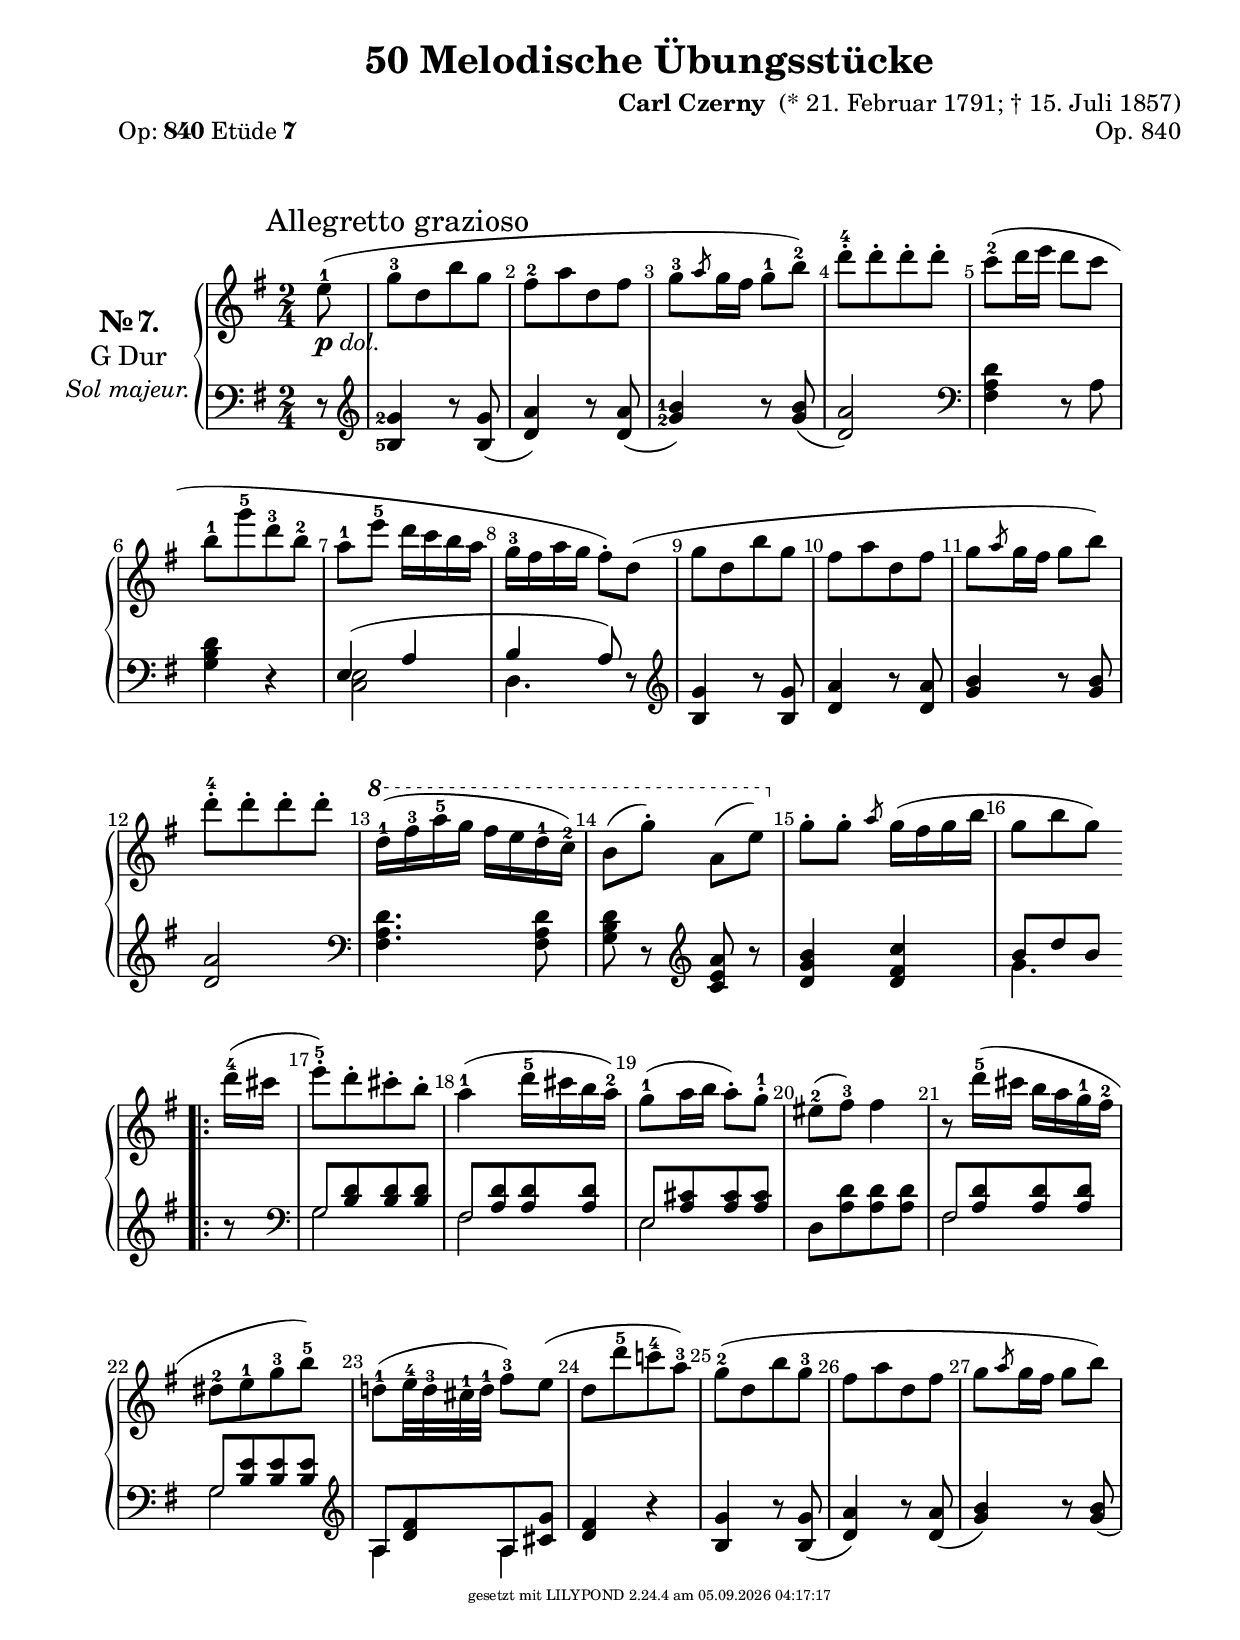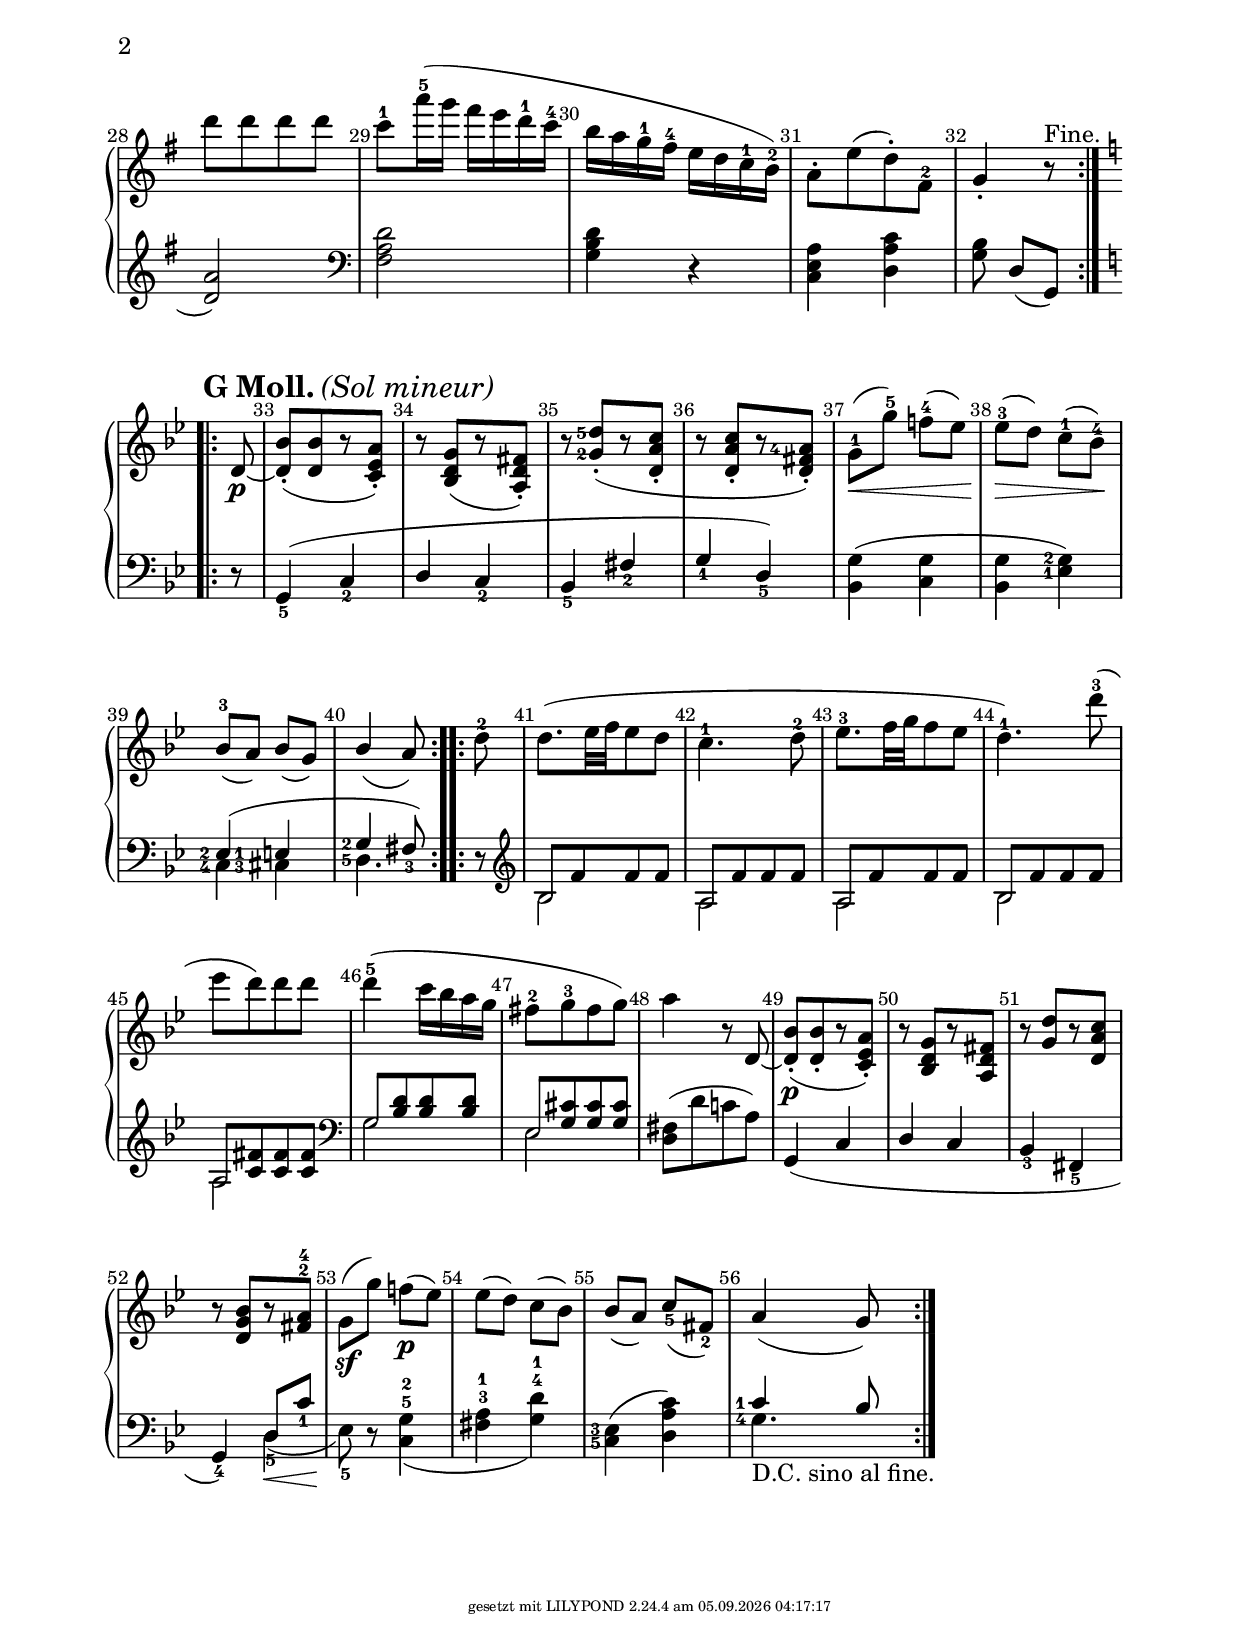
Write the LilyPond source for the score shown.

\version "2.19.37"

\language "deutsch"

\include "Papier+Layout.ly"
%% wenn erforderlich linken Abstand ändern
\paper {
  %% hier für den Fall, dass Änderungen erforderlich sind
  %left-margin = #15
  %top-margin = #20
  %system-system-spacing.basic-distance = #8
  %min-systems-per-page = #6
}
#(set-global-staff-size 21)
\header {
  composer            =       \markup { \bold "Carl Czerny" " (* 21. Februar 1791; † 15. Juli 1857)" }
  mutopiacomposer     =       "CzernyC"

  title               =       "50 Melodische Übungsstücke"
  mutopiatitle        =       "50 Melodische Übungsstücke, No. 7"

  opus                =       "Op. 840"
  piece               =       \markup { "Op:" \number \tiny 840 "Etüde" \number \tiny 7 }
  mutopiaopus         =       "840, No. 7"

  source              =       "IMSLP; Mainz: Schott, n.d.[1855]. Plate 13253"
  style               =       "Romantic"
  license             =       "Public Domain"
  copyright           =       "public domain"
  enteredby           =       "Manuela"
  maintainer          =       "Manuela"
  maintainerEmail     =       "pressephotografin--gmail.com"
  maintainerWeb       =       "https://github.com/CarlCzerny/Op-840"
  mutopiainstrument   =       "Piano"
}

RH= \relative c'' {
  \time 2/4
  \key g \major \partial 8
  \set Staff.explicitKeySignatureVisibility = #end-of-line-invisible
  \set Timing.beamExceptions = #'()
  \set Timing.baseMoment = #(ly:make-moment 1/8)
  \set Staff.beatStructure = #'(4)  %% abhängig vom Takt
  \set fingeringOrientations = #'(left)     %% für Akkorde!
  \override Fingering.direction = #UP      %% für Einzelnoten!
  \override Fingering.padding = #0.2
  \override Fingering.staff-padding = #'()
  \override Fingering.avoid-slur = #'inside
  \override Slur.direction = #UP
  \mark \markup "Allegretto grazioso"
  e8-1-\markup { \dynamic p \italic dol. } (
  %\once \override Voice.Slur #'positions = #'(2.8 . 0.6)
  g-3 d h' g fis-2 a d, fis
  \set Staff.beatStructure = #'(2 2)
  g-3 \slashedGrace a8 g16 fis g8-1 h-2 )
  d-4-.[ d-. d-. d-.]
  c-2 ( d16 e d8 c h-1[ g'-5 d-3 h-2]
  a-1 e'-5 d16 c h a g-3 fis a g fis8-. ) d (
  \set Staff.beatStructure = #'(4)
  g d h' g fis a d, fis
  \set Staff.beatStructure = #'(2 2)
  g \slashedGrace a8 g16 fis g8 h )
  d-4-.[ d-. d-. d-.]
  \ottava #1
  d16-1 ( fis-3 a-5 g fis e d-1 c-2 )
  h8 ( g'-. ) a, ( e' ) \ottava #0
  g,-. g-. \slashedGrace a8 g16 ( fis g h
  g8[ h g] )
  \bar ".|:" \break
  d'16-4 ( cis e8-5-.[ ) d-. cis-. h-.]
  a4-1 ( d16-5 cis h a-2 )
  g8-1 ( a16 h a8-. ) g-1-.
  eis-2 ( fis-3 ) fis4
  r8 d'16-5 ( cis h a g-1 fis-2
  \set Staff.beatStructure = #'(4)
  dis8-2 e-1 g-3 h-5 )
  \set Staff.beatStructure = #'(2 2)
  d,!-1 ( e32-4 d-3 cis-1 d-1 fis8-3 ) e(
  \set Staff.beatStructure = #'(4)
  d d'-5 c!-4 a-3 )
  g-2 ( d h' g-3 fis a d, fis
  \set Staff.beatStructure = #'(2 2)
  g  \slashedGrace a8 g16 fis g8 h )
  d[ d d d] c-1 a'16-5 ( g fis e d-1 c-4
  h a g-1 fis-4 e d c-1 h-2 )
  a8-.[ e' ( d-. ) fis,-2] g4-. r8^\markup "Fine."
  \bar ":..:" \break
  %\autoBeamOff f,,8_\markup { \italic \small "cresc." }  f8 f8 f8 \autoBeamOn
  \mark \markup { \bold "G Moll." \italic "(Sol mineur)" }
  \key b \major
  d8~\p < d b' >-.[_( q r < c es a >-.] )
  r < b d g >[_( r < a d fis >-.] )
  r < g'-2 d'-5 >-._( [ r < d a' c >-. ] r q-.[ r < d fis a-4 >-. ) ] ) ]
  g-1\< ( g'-5 ) f!-4 ( es )
  es-3\> ( d ) c-1 ( b-4\! ) \break
  b-3_( a )
  \once \override Slur.positions = #'(-2 . 0)
  b_( g )
  \stemUp b4_( a8 ) \stemNeutral
  \bar ":..:"
  d-2
  \set Staff.beatStructure = #'(4)
  d8. ( es32 f es8 d c4.-1 d8-2 es8.-3 f32 g f8 es d4.-1 ) d'8-3 ( es d ) d d
  d4-5 ( c16 b a g fis8-2 g-3 fis g )
  a4 r8 d,,~ < d b' >-._([\p q-. r < c es a >-. ] )
  r < b d g > [ r < a d fis > ]
  r < g' d' > [ r < d a' c > ]
  \set fingeringOrientations = #'(up)     %% für Akkorde!
  \override Fingering.direction = #DOWN      %% für Einzelnoten!
  r < d g b > [ r < fis-2 a-4 > ]
  \set Staff.beatStructure = #'(2 2)
  \once \override Slur.positions = #'(1 . -2)
  g\sf ( g' ) f!\p ( es )
  es ( d ) c ( b )
  b_( a ) c-5_( fis,-2 )
  a4_( g8 )
  \bar ":..:"
}

LH = \relative c' {
  \clef bass
  \key g \major
  \partial 8

  \mergeDifferentlyHeadedOn
  \mergeDifferentlyDottedOn
  \set Staff.explicitKeySignatureVisibility = #end-of-line-invisible
  \set fingeringOrientations = #'(left) %% für Akkorde!
  \override Fingering.direction = #UP  %% für Einzelnoten!
  \override Fingering.padding = #0.2
  \override Fingering.staff-padding = #'()
  \override Fingering.avoid-slur = #'inside
  %\override Slur.direction = #UP
  \set Timing.beamExceptions = #'()
  \set Timing.baseMoment = #(ly:make-moment 1/8)
  \set Staff.beatStructure = #'(4 4 )  %% abhängig vom Takt

  %\slashedGrace s8 r4 %% für den Fall, dass das Stück mit einem Vorschlag beginnt!
  %% Lilypond Bug, Workaround
  r8
  \clef treble
  < h-5 g'-2 >4 r8  %\offsetPositions #'(0 . 12) q
  \once \override Slur.positions = #'(-1 . -4)
  q ( < d a' >4 ) r8
  \once \override Slur.positions = #'(-1 . -3)
  q ( < g-2 h-1 >4 ) r8
  \once \override Slur.positions = #'(-1 . -2)
  q ( < d a' >2 )
  \clef bass
  < fis, a d >4 r8 a < g h d >4 r
  <<
    {
      e4 ( a h a8 )
    }
    \\
    {
      < c, e >2 d4.
    }
  >>
  r8
  \clef treble
  < h' g' >4 r8 q
  < d a' >4 r8 q < g h >4 r8 q
  < d a' >2
  \clef bass
  < fis, a d >4. < fis a d >8
  < g h d > r \clef treble < c e a > r
  < d g h >4 < d fis c' >
  <<
    \relative c' {
      \voiceOne
      \mergeDifferentlyHeadedOn
      \mergeDifferentlyDottedOn
      \set fingeringOrientations = #'(down) %% für Akkorde!
      \override Fingering.direction = #DOWN  %% für Einzelnoten!
      \override Fingering.staff-padding = #'()
      \set Timing.beamExceptions = #'()
      \set Timing.baseMoment = #(ly:make-moment 1/8)
      \set Staff.beatStructure = #'(3 )  %% abhängig vom Takt
      h'8 d h s
      \set Staff.beatStructure = #'(4)
      \clef bass
      g, < h d > q q
      fis < a d > q q
      e < a cis > q q
      \stemDown
      d, < a' d > q q
      \stemUp
      fis < a d > q q
      g < h e > q q
      \clef treble
      a < d fis > a < cis g' >
    }
    \\
    \relative c' {
      \voiceTwo
      \set fingeringOrientations = #'(down)
      \override Fingering.direction = #LEFT
      \override Fingering.staff-padding = #'()
      g'4. h8\rest
      g,2 fis e s2 fis g
      a4 a4
    }
  >>
  < d fis >4 r
  < h g' > r8 q ( < d a' >4 ) r8 q (
  < g h >4 ) r8 q ( < d a' >2 )
  \clef bass
  < fis, a d >
  < g h d >4 r
  < c, e a > < d a' c >
  \stemDown
  < g h >8
  \stemUp \once \override Slur.positions = #'(-2 . -1)
  d[ ( g, ] )
  \key b \major
  \override Fingering.direction = #DOWN  %% für Einzelnoten!
  r8 g4-5^( c-2 d c-2 b-5 fis'-2 g-1 d-5 )
  <<
    \relative c {
      \voiceOne
      \mergeDifferentlyHeadedOn
      \mergeDifferentlyDottedOn
      \set fingeringOrientations = #'(left) %% für Akkorde!
      \override Fingering.direction = #DOWN  %% für Einzelnoten!
      \override Fingering.staff-padding = #'()
      \set Timing.beamExceptions = #'()
      \set Timing.baseMoment = #(ly:make-moment 1/8)
      \set Staff.beatStructure = #'(4 )  %% abhängig vom Takt
      s2 s2
      < es-2 >4 ( < e-1 > < g-2 > fis8-3 ) d8\rest
      \clef treble
      b' f' f f a, f' f f a, f' f f b, f' f f
      a, < c fis > q q
      \clef bass

      g < b d > q q es, < g cis > q q
    }
    \\
    \relative c {
      \voiceTwo
      \set fingeringOrientations = #'(left) %% für Akkorde!
      \override Fingering.direction = #DOWN  %% für Einzelnoten!
      \override Fingering.staff-padding = #'()
      < b g' >4^( < c g' > < b g' > < es-1  g-2 > )
      < c-4 > < cis-3 > < d-5>4. s8
      b'2 a a b a g es
    }
  >>
  \stemDown
  < d fis >8 ( d' c! a )
  \stemUp \override Fingering.padding = #0.1
  g,4 ( c d c b-3 fis-5 g-4 )
  <<
    \relative c {
      \voiceOne
      \mergeDifferentlyHeadedOn
      \mergeDifferentlyDottedOn
      \set fingeringOrientations = #'(left) %% für Akkorde!
      \override Fingering.direction = #DOWN  %% für Einzelnoten!
      \override Fingering.staff-padding = #'()
      \set Timing.beamExceptions = #'()
      \set Timing.baseMoment = #(ly:make-moment 1/8)
      \set Staff.beatStructure = #'(4 )  %% abhängig vom Takt
      d8 c'-1 s2 s2 s2 <c-1>4 b8
    }
    \\
    \relative c {
      \voiceTwo
      \set fingeringOrientations = #'(up) %% für Akkorde!
      \override Fingering.direction = #DOWN  %% für Einzelnoten!
      \override Fingering.staff-padding = #'()
      d4-5\< ( es8-5\! ) d8\rest < c-5 g'-2>4 (
      < fis-3 a-1 > < g-4 d'-1 > )
      \override Fingering.avoid-slur = #'inside
      \set fingeringOrientations = #'(left) %% für Akkorde!
      < c,-5 es-3 >^( < d a' c > ) < g-4 >4._\markup "D.C. sino al fine."
    }
  >>

}

\score
{
  \new PianoStaff \with {
    instrumentName = \markup {
      \center-column {
        \line {
          \bold \huge { "№" }
          \number 7.
        }
        \line \large { G Dur }
        \italic \line { Sol majeur. }
      }
    }
    shortInstrumentName = ""
  }
  <<
    \new Staff="Discant"
    \with
    {
      \consists "Bar_number_engraver"
      \override BarNumber.padding = #0
      \override BarNumber.self-alignment-X = #CENTER
      \override BarNumber.break-visibility = #end-of-line-invisible
      \override Slur.outside-staff-priority = #150
    }
    {
      <<
        \set Staff.explicitKeySignatureVisibility = #begin-of-line-visible
        \RH
      >>
    }
    \new Staff="Bass" {
      <<
        \LH
      >>
    }
  >>
  \layout { }
  \midi { }
}

